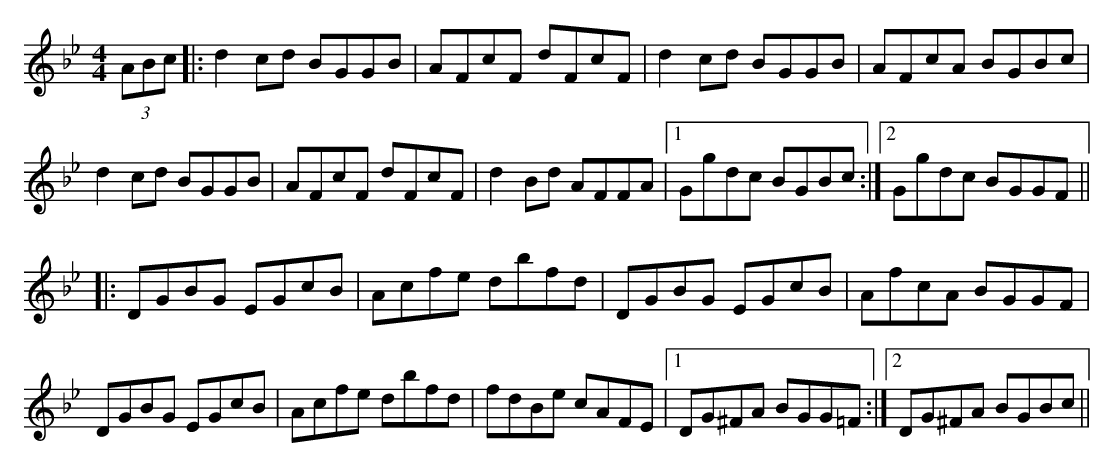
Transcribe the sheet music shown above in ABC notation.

X:1
M:4/4
K:Gmin
(3ABc|:d2 cd BGGB|AFcF dFcF|d2 cd BGGB|AFcA BGBc|
d2 cd BGGB|AFcF dFcF|d2 Bd AFFA|1 Ggdc BGBc:|2 Ggdc BGGF||
|:DGBG EGcB|Acfe dbfd|DGBG EGcB|AfcA BGGF|
DGBG EGcB|Acfe dbfd|fdBe cAFE|1 DG^FA BGG=F:|2 DG^FA BGBc||
